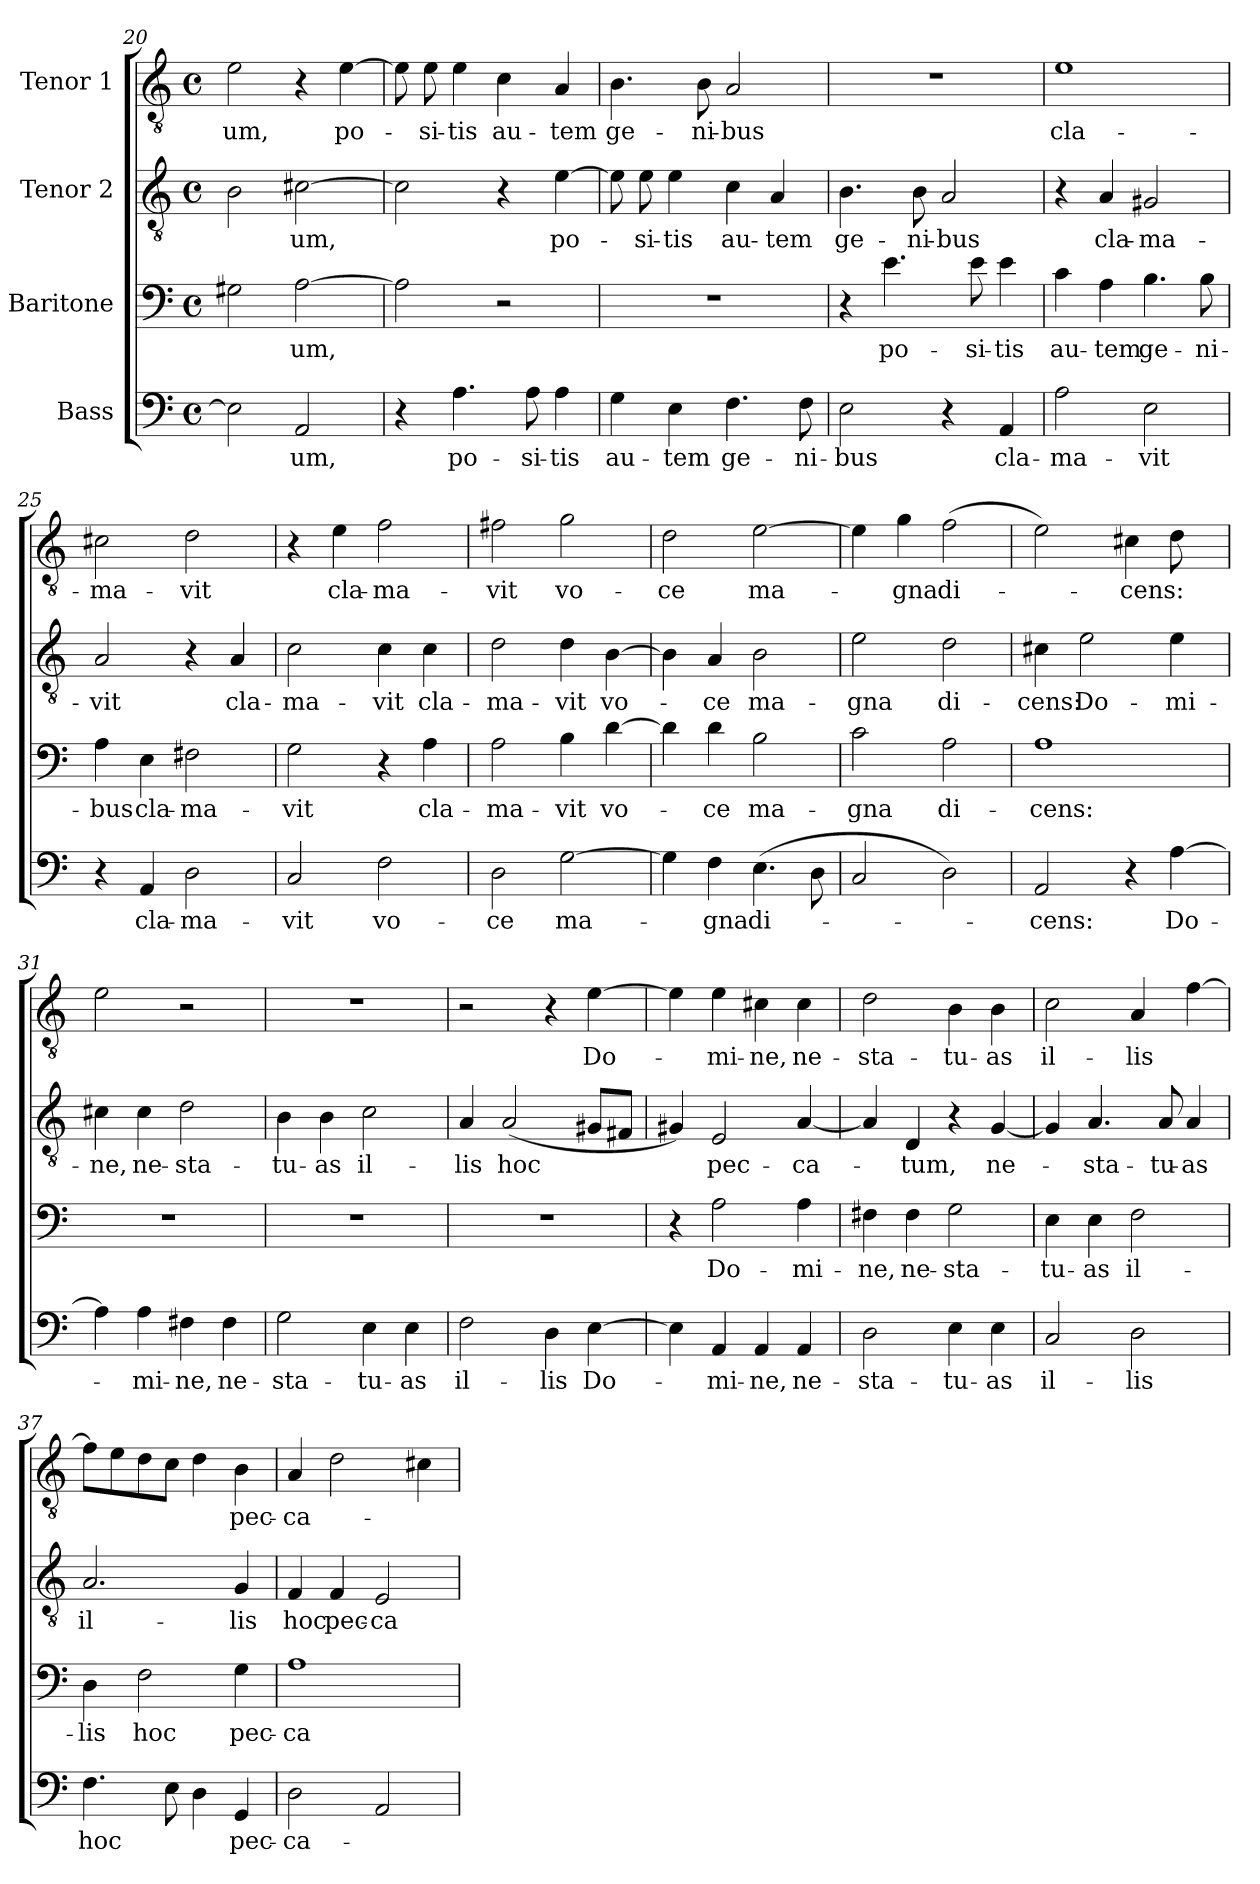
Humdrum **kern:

**kern	**text	**kern	**text	**kern	**text	**kern	**text
*part4	*part4	*part3	*part3	*part2	*part2	*part1	*part1
*staff4	*staff4	*staff3	*staff3	*staff2	*staff2	*staff1	*staff1
*I"Bass	*	*I"Baritone	*	*I"Tenor 2	*	*I"Tenor 1	*
*clefF4	*	*clefF4	*	*clefGv2	*	*clefGv2	*
*k[]	*	*k[]	*	*k[]	*	*k[]	*
*C:	*	*C:	*	*C:	*	*C:	*
*M4/4	*	*M4/4	*	*M4/4	*	*M4/4	*
*met(c)	*	*met(c)	*	*met(c)	*	*met(c)	*
=20	=20	=20	=20	=20	=20	=20	=20
2E\]	.	2G#X\	.	2B\	.	2e\	-um,
2AA/	-um,	[2A\	-um,	[2c#X\	-um,	4r	.
.	.	.	.	.	.	[4e\	po-
=21	=21	=21	=21	=21	=21	=21	=21
4r	.	2A\]	.	2c#\]	.	8e\]	.
.	.	.	.	.	.	8e\	-si-
4.A\	po-	.	.	.	.	4e\	-tis
.	.	2r	.	4r	.	4c\	au-
8A\	-si-	.	.	.	.	.	.
4A\	-tis	.	.	[4e\	po-	4A/	-tem
=22	=22	=22	=22	=22	=22	=22	=22
4G\	au-	1r	.	8e\]	.	4.B\	ge-
.	.	.	.	8e\	-si-	.	.
4E\	-tem	.	.	4e\	-tis	.	.
.	.	.	.	.	.	8B\	-ni-
4.F\	ge-	.	.	4c\	au-	2A/	-bus
.	.	.	.	4A/	-tem	.	.
8F\	-ni-	.	.	.	.	.	.
=23	=23	=23	=23	=23	=23	=23	=23
2E\	-bus	4r	.	4.B\	ge-	1r	.
.	.	4.e\	po-	.	.	.	.
.	.	.	.	8B\	-ni-	.	.
4r	.	.	.	2A/	-bus	.	.
.	.	8e\	-si-	.	.	.	.
4AA/	cla-	4e\	-tis	.	.	.	.
!!LO:LB:g=z
=24	=24	=24	=24	=24	=24	=24	=24
2A\	-ma-	4c\	au-	4r	.	1e	cla-
.	.	4A\	-tem	4A/	cla-	.	.
2E\	-vit	4.B\	ge-	2G#X/	-ma-	.	.
.	.	8B\	-ni-	.	.	.	.
=25	=25	=25	=25	=25	=25	=25	=25
4r	.	4A\	-bus	2A/	-vit	2c#X\	-ma-
4AA/	cla-	4E\	cla-	.	.	.	.
2D\	-ma-	2F#X\	-ma-	4r	.	2d\	-vit
.	.	.	.	4A/	cla-	.	.
=26	=26	=26	=26	=26	=26	=26	=26
2C/	-vit	2G\	-vit	2c\	-ma-	4r	.
.	.	.	.	.	.	4e\	cla-
2F\	vo-	4r	.	4c\	-vit	2f\	-ma-
.	.	4A\	cla-	4c\	cla-	.	.
=27	=27	=27	=27	=27	=27	=27	=27
2D\	-ce	2A\	-ma-	2d\	-ma-	2f#X\	-vit
[2G\	ma-	4B\	-vit	4d\	-vit	2g\	vo-
.	.	[4d\	vo-	[4B\	vo-	.	.
=28	=28	=28	=28	=28	=28	=28	=28
4G\]	.	4d\]	.	4B\]	.	2d\	-ce
4F\	-gna	4d\	-ce	4A/	-ce	.	.
(4.E\	di-	2B\	ma-	2B\	ma-	[2e\	ma-
8D\	.	.	.	.	.	.	.
=29	=29	=29	=29	=29	=29	=29	=29
2C/	.	2c\	-gna	2e\	-gna	4e\]	.
.	.	.	.	.	.	4g\	-gna
2D\)	.	2A\	di-	2d\	di-	(2f\	di-
!!LO:LB:g=z
=30	=30	=30	=30	=30	=30	=30	=30
2AA/	-cens:	1A	-cens:	4c#X\	-cens:	2e\)	.
.	.	.	.	2e\	Do-	.	.
4r	.	.	.	.	.	4c#X\	-cens:
[4A\	Do-	.	.	4e\	-mi-	8d\	.
.	.	.	.	.	.	8ryy	.
=31	=31	=31	=31	=31	=31	=31	=31
4A\]	.	1r	.	4c#X\	-ne,	2e\	.
4A\	-mi-	.	.	4c#\	ne-	.	.
4F#X\	-ne,	.	.	2d\	-sta-	2r	.
4F#\	ne-	.	.	.	.	.	.
=32	=32	=32	=32	=32	=32	=32	=32
2G\	-sta-	1r	.	4B\	-tu-	1r	.
.	.	.	.	4B\	-as	.	.
4E\	-tu-	.	.	2c\	il-	.	.
4E\	-as	.	.	.	.	.	.
=33	=33	=33	=33	=33	=33	=33	=33
2F\	il-	1r	.	4A/	-lis	2r	.
.	.	.	.	(2A/	hoc	.	.
4D\	-lis	.	.	.	.	4r	.
[4E\	Do-	.	.	8G#X/L	.	[4e\	Do-
.	.	.	.	8F#X/J	.	.	.
=34	=34	=34	=34	=34	=34	=34	=34
4E\]	.	4r	.	4G#X/)	.	4e\]	.
4AA/	-mi-	2A\	Do-	2E/	pec-	4e\	-mi-
4AA/	-ne,	.	.	.	.	4c#X\	-ne,
4AA/	ne-	4A\	-mi-	[4A/	-ca-	4c#\	ne-
=35	=35	=35	=35	=35	=35	=35	=35
2D\	-sta-	4F#X\	-ne,	4A/]	.	2d\	-sta-
.	.	4F#\	ne-	4D/	-tum,	.	.
4E\	-tu-	2G\	-sta-	4r	.	4B\	-tu-
4E\	-as	.	.	[4G/	ne-	4B\	-as
!!LO:PB:g=z
=36	=36	=36	=36	=36	=36	=36	=36
2C/	il-	4E\	-tu-	4G/]	.	2c\	il-
.	.	4E\	-as	4.A/	-sta-	.	.
2D\	-lis	2F\	il-	.	.	4A/	-lis
.	.	.	.	8A/	-tu-	.	.
.	.	.	.	4A/	-as	[4f\	.
=37	=37	=37	=37	=37	=37	=37	=37
4.F\	hoc	4D\	-lis	2.A/	il-	8f\L]	.
.	.	.	.	.	.	8e\	.
.	.	2F\	hoc	.	.	8d\	.
8E\	.	.	.	.	.	8c\J	.
4D\	.	.	.	.	.	4d\	.
4GG/	pec-	4G\	pec-	4G/	-lis	4B\	pec-
=38	=38	=38	=38	=38	=38	=38	=38
2D\	-ca-	1A	-ca-	4F/	hoc	4A/	-ca-
.	.	.	.	4F/	pec-	2d\	.
2AA/	.	.	.	2E/	-ca-	.	.
.	.	.	.	.	.	4c#X\	.
=	=	=	=	=	=	=	=
*-	*-	*-	*-	*-	*-	*-	*-
